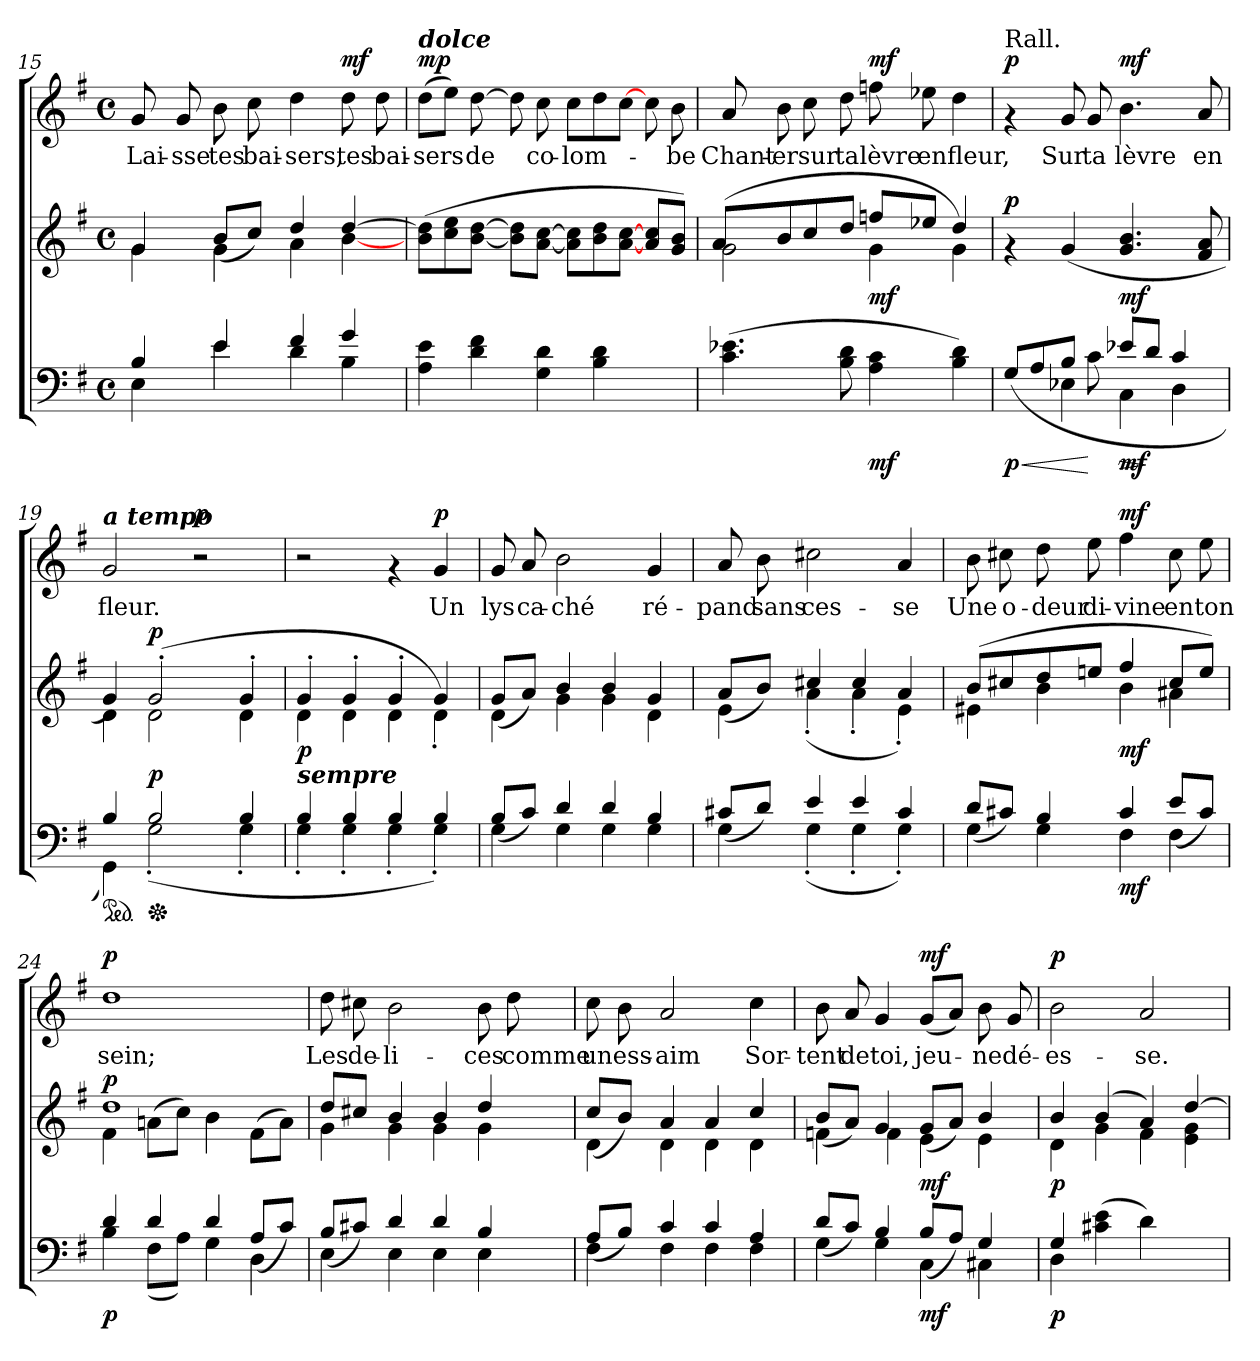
**kern	**dynam	**kern	**dynam	**kern	**text	**dynam
*part3	*part3	*part2	*part2	*part1	*part1	*part1
*staff3	*staff3	*staff2	*staff2	*staff1	*staff1	*staff1
*clefF4	*	*clefG2	*	*clefG2	*	*
*k[f#]	*	*k[f#]	*	*k[f#]	*	*
*G:	*	*G:	*	*G:	*	*
*M4/4	*	*M4/4	*	*M4/4	*	*
*met(c)	*	*met(c)	*	*met(c)	*	*
*MM65	*	*MM65	*	*MM65	*	*
=15	=15	=15	=15	=15	=15	=15
*^	*	*^	*	*	*	*
!	!	!	!	!	!	!	!LO:LY:b	!
4B/	4E\	.	4g/	4g\	.	8g/	Lai-	.
!	!	!	!	!	!	!	!LO:LY:b	!
.	.	.	.	.	.	8g/	-sse	.
!	!	!	!	!	!	!	!LO:LY:b	!
4e/	4e\	.	4g\	(>8b/L	.	8b\	tes	.
!	!	!	!	!	!	!	!LO:LY:b	!
.	.	.	.	8cc/J)	.	8cc\	bai-	.
!	!	!	!	!	!	!	!LO:LY:b	!
4f#/	4d\	.	4dd/	4a\	.	4dd\	-sers,	.
!	!	!	!	!	!	!	!LO:LY:b	!LO:DY:a
4g/	4B\	.	[<4dd/	[>4b\	.	8dd\	tes	mf
!	!	!	!	!	!	!	!LO:LY:b	!
.	.	.	.	.	.	8dd\	bai-	.
*v	*v	*	*	*	*	*	*	*
*	*	*v	*v	*	*	*	*
!!LO:PB:g=z
=16	=16	=16	=16	=16	=16	=16
!	!	!	!	!LO:TX:a:Bi:t=dolce	!	!
!	!	!	!	!	!LO:LY:b	!LO:DY:a
4A\ 4e\	.	(>8b\ 8dd\]L	.	(>8dd\L	-sers	mp
.	.	8cc\ 8ee\	.	8ee\J)	.	.
!	!	!	!	!	!LO:LY:b	!
4d\ 4f#\	.	[>8b\ [>8dd\J	.	[>8dd\	de	.
.	.	8b\] 8dd\]L	.	8dd\]	.	.
!	!	!	!	!	!LO:LY:b	!
4G\ 4d\	.	[>8a\ [>8cc\J	.	8cc\	co-	.
!	!	!	!	!	!LO:LY:b	!
.	.	8a\] 8cc\]L	.	8cc\L	-lom-	.
4B\ 4d\	.	8b\ 8dd\	.	8dd\	.	.
.	.	[>8a\ [>8cc\J	.	[>8cc\J	.	.
4ryy	.	8a/ 8cc/L	.	8cc\	.	.
!	!	!	!	!	!LO:LY:b	!
.	.	8g/ 8b/J)	.	8b\	-be	.
=17	=17	=17	=17	=17	=17	=17
*	*	*^	*	*	*	*
!	!	!	!	!	!	!LO:LY:b	!
(>4.c\ 4.e-X\	.	2g\	(>8a/L	.	8a/	Chant-	.
!	!	!	!	!	!	!LO:LY:b	!
.	.	.	8b/	.	8b\	-er	.
!	!	!	!	!	!	!LO:LY:b	!
.	.	.	8cc/	.	8cc\	sur	.
*	*	*	*	*	*MM60	*	*
!	!	!	!	!	!	!LO:LY:b	!
8B\ 8d\	.	.	8dd/J	.	8dd\	ta	.
!	!LO:DY:b	!	!	!LO:DY:b	!	!LO:LY:b	!LO:DY:a
4A\ 4c\	mf	4g\	8ffn/L	mf	8ffn\	lèvre	mf
*	*	*	*	*	*MM65	*	*
!	!	!	!	!	!	!LO:LY:b	!
.	.	.	8ee-X/J	.	8ee-X\	en	.
!	!	!	!	!	!	!LO:LY:b	!
4B\ 4d\)	.	4dd/	4g\)	.	4dd\	fleur,	.
!!LO:LB:g=z
=18	=18	=18	=18	=18	=18	=18	=18
!	!	!	!	!	!LO:TX:a:t=Rall.	!	!
!	!LO:HP:b	!	!	!	!	!	!
*^	*	*	*	*	*	*	*
*	*^	*	*	*	*	*	*	*
!	!	!	!LO:DY:n=1:b	!	!	!LO:DY:a	!	!	!LO:DY:a
*	*	*	*	*v	*v	*	*	*	*
(>8G/L	4.ryy	4ryy	< p	4rf	p	4rf	.	p
8A/	.	.	.	.	.	.	.	.
!	!	!	!	!	!	!	!LO:LY:b	!
8B/J	.	4E-X\	.	(4g/	.	8g/	Sur	.
!	!	!	!	!	!	!	!LO:LY:b	!
8ryy	8c\	.	[	.	.	8g/	ta	.
!	!	!	!LO:HP:b	!	!	!	!LO:LY:b	!
!	!	!	!LO:DY:n=2:b	!	!LO:DY:b	!	!	!LO:DY:a
8e-X/L	2ryy	4C\	> mf	4.g/ 4.b/	mf	4.b\	lèvre	mf
8d/J	.	.	]	.	.	.	.	.
4c/	.	4D\	.	.	.	.	.	.
!	!	!	!	!	!	!	!LO:LY:b	!
.	.	.	.	8f#/ 8a/	.	8a/	en	.
*v	*v	*v	*	*	*	*	*	*
=19	=19	=19	=19	=19	=19	=19
*ped	*	*	*	*	*	*
*	*	*	*	*MM65	*	*
*^	*	*^	*	*	*	*
!	!	!	!	!	!	!LO:TX:a:Bi:t=a tempo	!	!
!	!	!	!	!	!	!	!LO:LY:b	!
4B/	4GG\)	.	4g/)	4d\	.	2g/	fleur.	.
*Xped	*	*	*	*	*	*	*	*
!	!	!LO:DY:a	!	!	!LO:DY:a	!	!	!
2B/	(>2G'<\	p	(2g'>/	2d\	p	.	.	.
!	!	!	!	!	!	!	!	!LO:DY:a
.	.	.	.	.	.	2r	.	p
4B/	4G'<\	.	4g'>/	4d\	.	.	.	.
=20	=20	=20	=20	=20	=20	=20	=20	=20
!	!	!	!LO:TX:b:Bi:t=sempre	!	!	!	!	!
!	!	!	!	!	!LO:DY:b	!	!	!
4B/	4G'<\	.	4g'>/	4d\	p	2r	.	.
4B/	4G'<\	.	4g'>/	4d\	.	.	.	.
4B/	4G'<\	.	4g'>/	4d\	.	4rf	.	.
!	!	!	!	!	!	!	!LO:LY:b	!LO:DY:a
4B/	4G'<\)	.	4g/	4d'<\)	.	4g/	Un	p
=21	=21	=21	=21	=21	=21	=21	=21	=21
!	!	!	!	!	!	!	!LO:LY:b	!
4G\	(>8B/L	.	4d\	(>8g/L	.	8g/	lys	.
!	!	!	!	!	!	!	!LO:LY:b	!
.	8c/J)	.	.	8a/J)	.	8a/	ca-	.
!	!	!	!	!	!	!	!LO:LY:b	!
4d/	4G\	.	4b/	4g\	.	2b\	-ché	.
4d/	4G\	.	4b/	4g\	.	.	.	.
!	!	!	!	!	!	!	!LO:LY:b	!
4B/	4G\	.	4g/	4d\	.	4g/	ré-	.
!!LO:LB:g=z
=22	=22	=22	=22	=22	=22	=22	=22	=22
!	!	!	!	!	!	!	!LO:LY:b	!
4G\	(>8c#X/L	.	4e\	(>8a/L	.	8a/	-pand	.
!	!	!	!	!	!	!	!LO:LY:b	!
.	8d/J)	.	.	8b/J)	.	8b\	sans	.
!	!	!	!	!	!	!	!LO:LY:b	!
4e/	(>4G'<\	.	4cc#X/	(>4a'<\	.	2cc#X\	ces-	.
4e/	4G'<\	.	4cc#/	4a'<\	.	.	.	.
!	!	!	!	!	!	!	!LO:LY:b	!
4c#/	4G'<\)	.	4a/	4e'<\)	.	4a/	-se	.
=23	=23	=23	=23	=23	=23	=23	=23	=23
!	!	!	!	!	!	!	!LO:LY:b	!
4G\	(>8d/L	.	4e#X\	(>8b/L	.	8b\	Une	.
!	!	!	!	!	!	!	!LO:LY:b	!
.	8c#X/J)	.	.	8cc#X/	.	8cc#X\	o-	.
!	!	!	!	!	!	!	!LO:LY:b	!
4B/	4G\	.	4b\	8dd/	.	8dd\	-deur	.
!	!	!	!	!	!	!	!LO:LY:b	!
.	.	.	.	8een/J	.	8ee\	di-	.
!	!	!LO:DY:b	!	!	!LO:DY:b	!	!LO:LY:b	!LO:DY:a
4c#/	4F#\	mf	4ff#/	4b\	mf	4ff#\	-vine	mf
!	!	!	!	!	!	!	!LO:LY:b	!
4F#\	(>8e/L	.	4a#X\	8cc#/L	.	8cc#\	en	.
!	!	!	!	!	!	!	!LO:LY:b	!
.	8c#/J)	.	.	8ee/J)	.	8ee\	ton	.
=24	=24	=24	=24	=24	=24	=24	=24	=24
*	*	*	*	*^	*	*	*	*
!	!	!LO:DY:b	!	!	!	!LO:DY:a	!	!LO:LY:b	!LO:DY:a
4d/	4B\	p	2..ryy	1dd	4f#\	p	1dd	sein;	p
4d/	(>8F#\L	.	.	.	(>8an\L	.	.	.	.
.	8A\J)	.	.	.	8cc\J)	.	.	.	.
4d/	4G\	.	.	.	4b\	.	.	.	.
4D\	(>8A/L	.	.	.	(>8f#\L	.	.	.	.
*	*	*	*MM58	*	*	*	*	*	*
.	8c/J)	.	8ryy	.	8a\J)	.	.	.	.
*	*	*	*v	*v	*v	*	*	*	*
!!LO:PB:g=z
=25	=25	=25	=25	=25	=25	=25	=25
*	*	*	*	*	*MM65	*	*
*	*	*	*^	*	*	*	*
*	*	*	*	*^	*	*	*	*
!	!	!	!	!	!	!	!	!LO:LY:b	!
*	*	*	*	*v	*v	*	*	*	*
4E\	(>8B/L	.	4g\	8dd/L	.	8dd\	Les	.
!	!	!	!	!	!	!	!LO:LY:b	!
.	8c#X/J)	.	.	8cc#X/J	.	8cc#X\	de-	.
!	!	!	!	!	!	!	!LO:LY:b	!
4d/	4E\	.	4b/	4g\	.	2b\	-li-	.
4d/	4E\	.	4b/	4g\	.	.	.	.
!	!	!	!	!	!	!	!LO:LY:b	!
4B/	4E\	.	4dd/	4g\	.	8b\	-ces	.
!	!	!	!	!	!	!	!LO:LY:b	!
.	.	.	.	.	.	8dd\	comme	.
=26	=26	=26	=26	=26	=26	=26	=26	=26
!	!	!	!	!	!	!	!LO:LY:b	!
4F#\	(>8A/L	.	4d\	(>8cc/L	.	8cc\	un	.
!	!	!	!	!	!	!	!LO:LY:b	!
.	8B/J)	.	.	8b/J)	.	8b\	ess-	.
!	!	!	!	!	!	!	!LO:LY:b	!
4c/	4F#\	.	4a/	4d\	.	2a/	-aim	.
4c/	4F#\	.	4a/	4d\	.	.	.	.
!	!	!	!	!	!	!	!LO:LY:b	!
4A/	4F#\	.	4cc/	4d\	.	4cc\	Sor-	.
=27	=27	=27	=27	=27	=27	=27	=27	=27
!	!	!	!	!	!	!	!LO:LY:b	!
4G\	(>8d/L	.	4fn\	(>8b/L	.	8b\	-tent	.
!	!	!	!	!	!	!	!LO:LY:b	!
.	8c/J)	.	.	8a/J)	.	8a/	de	.
!	!	!	!	!	!	!	!LO:LY:b	!
4B/	4G\	.	4g/	4f\	.	4g/	toi,	.
!	!	!LO:DY:b	!	!	!LO:DY:b	!	!LO:LY:b	!LO:DY:a
4C\	(>8B/L	mf	4e\	(>8g/L	mf	(>8g/L	jeu-	mf
.	8A/J)	.	.	8a/J)	.	8a/J)	.	.
!	!	!	!	!	!	!	!LO:LY:b	!
4G/	4C#X\	.	4b/	4e\	.	8b\	-ne	.
!	!	!	!	!	!	!	!LO:LY:b	!
.	.	.	.	.	.	8g/	dé-	.
!!LO:LB:g=z
=28	=28	=28	=28	=28	=28	=28	=28	=28
*	*	*	*	*	*	*MM60	*	*
!	!	!LO:DY:b	!	!	!LO:DY:b	!	!LO:LY:b	!LO:DY:a
4G/	4D\	p	4b/	4d\	p	2b\	-es-	p
(>4c#X\ 4e\	4ryy	.	(4b/	4g\	.	.	.	.
*	*	*	*	*	*	*MM65	*	*
!	!	!	!	!	!	!	!LO:LY:b	!
4d\)	2ryy	.	4a/)	4f#\	.	2a/	-se.	.
4ryy	.	.	[<4dd/	4e\ 4g\	.	.	.	.
*v	*v	*	*	*	*	*	*	*
*	*	*v	*v	*	*	*	*
=	=	=	=	=	=	=
*-	*-	*-	*-	*-	*-	*-
